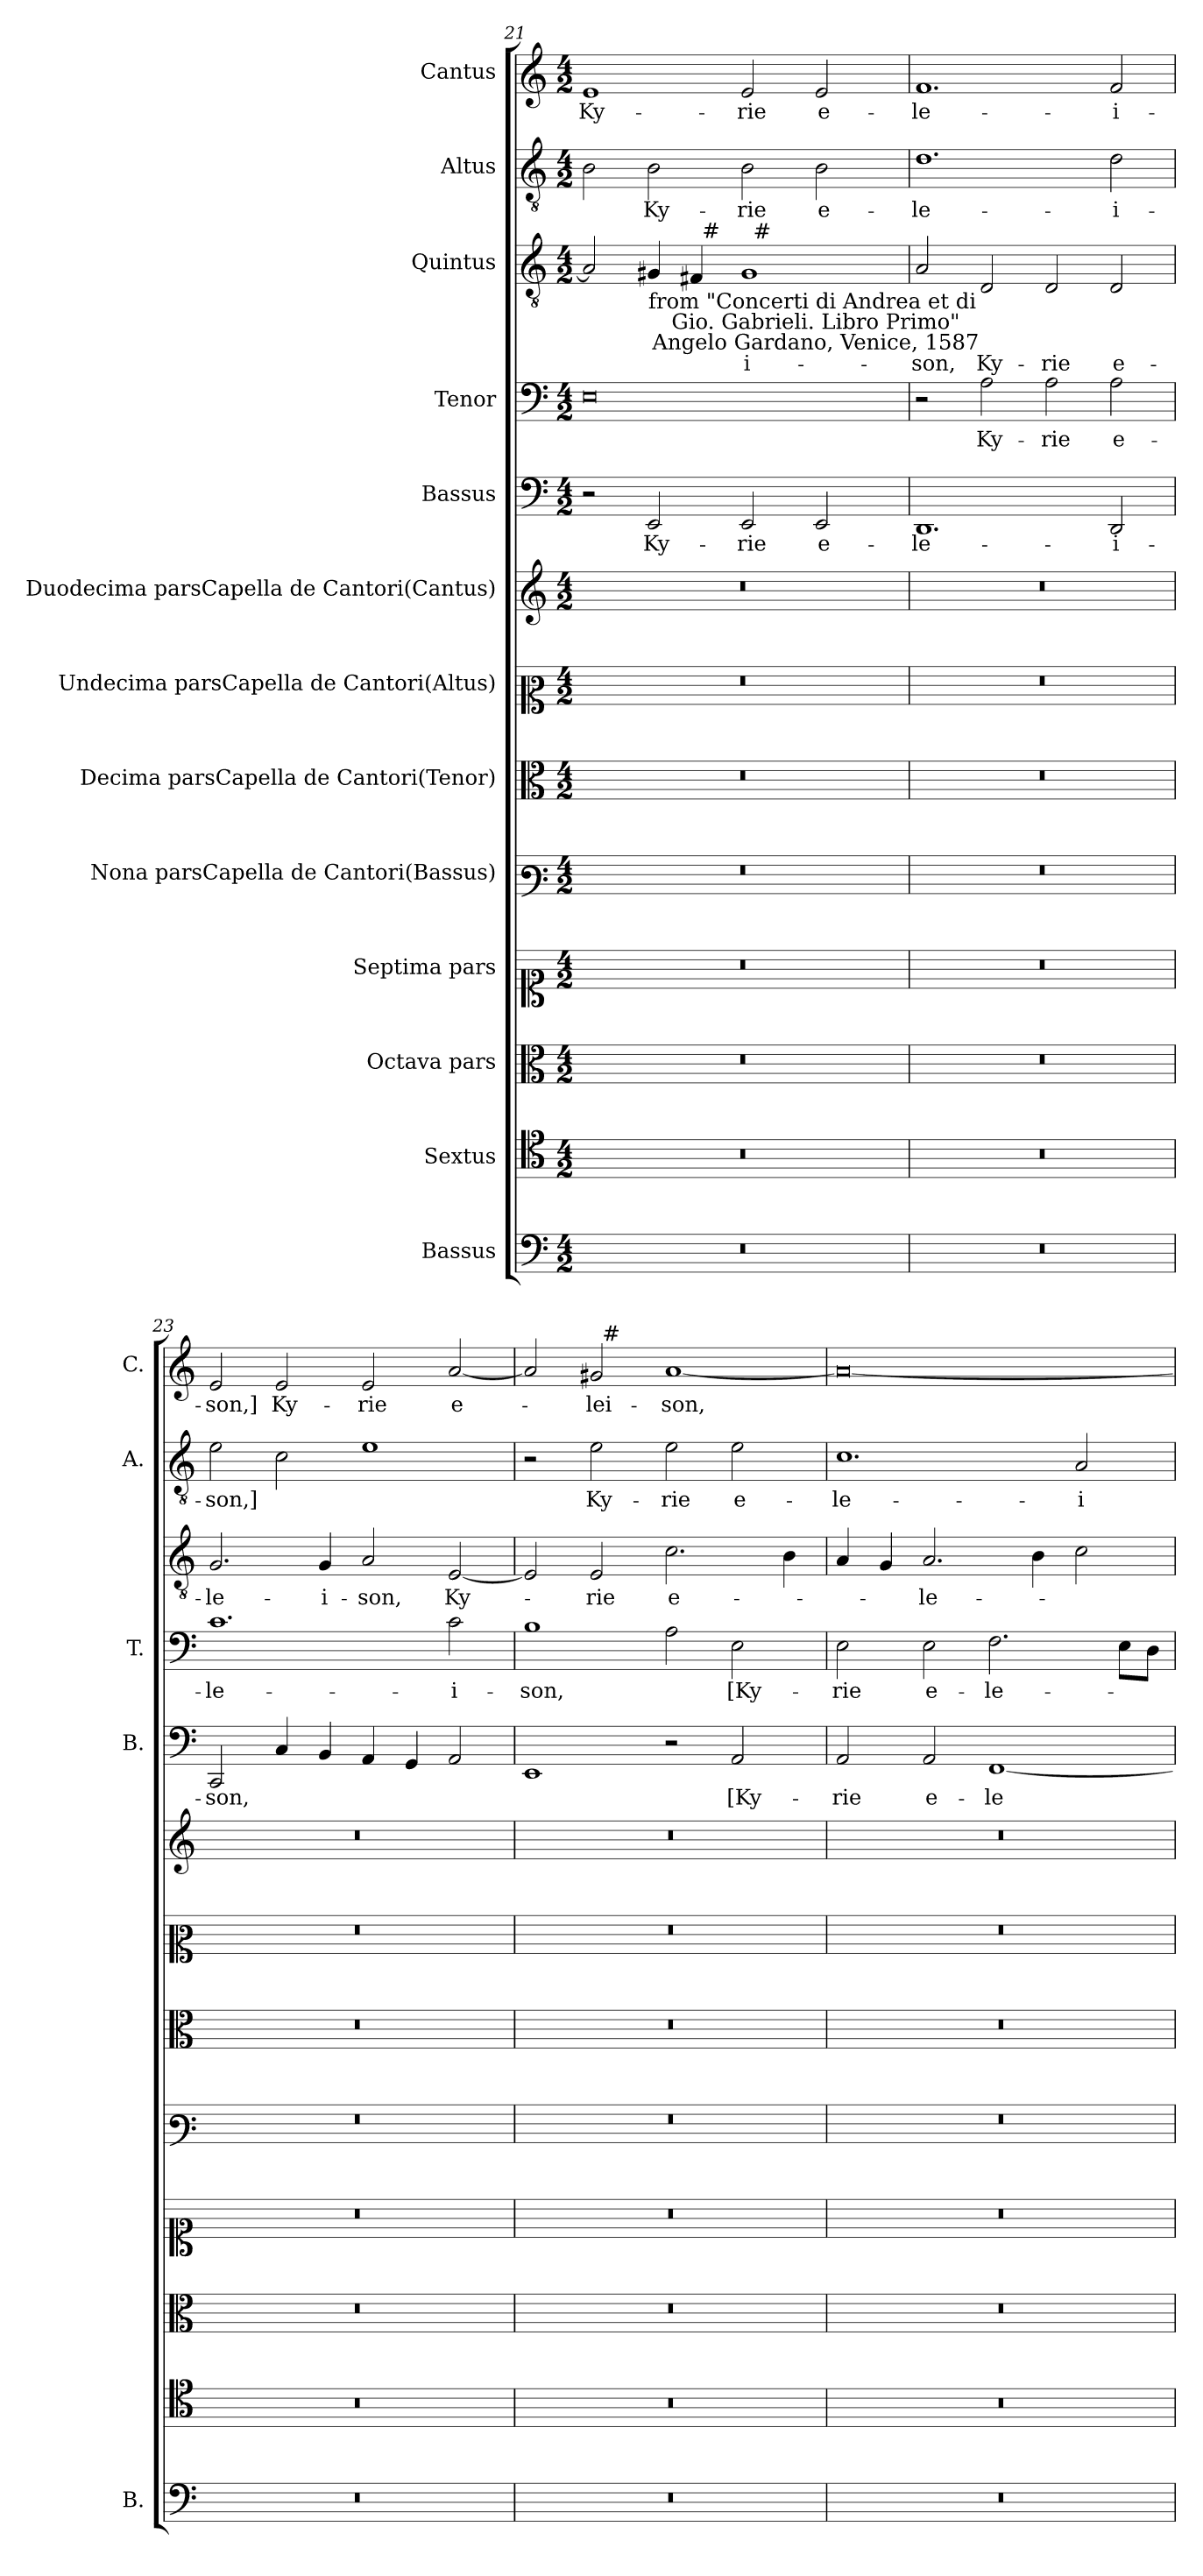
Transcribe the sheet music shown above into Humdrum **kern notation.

**kern	**kern	**kern	**kern	**kern	**kern	**kern	**kern	**kern	**text	**kern	**text	**kern	**text	**kern	**text	**kern	**text
*part13	*part12	*part11	*part10	*part9	*part8	*part7	*part6	*part5	*part5	*part4	*part4	*part3	*part3	*part2	*part2	*part1	*part1
*staff13	*staff12	*staff11	*staff10	*staff9	*staff8	*staff7	*staff6	*staff5	*staff5	*staff4	*staff4	*staff3	*staff3	*staff2	*staff2	*staff1	*staff1
*I"Bassus	*I"Sextus	*I"Octava pars	*I"Septima pars	*I"Nona parsCapella de Cantori(Bassus)	*I"Decima parsCapella de Cantori(Tenor)	*I"Undecima parsCapella de Cantori(Altus)	*I"Duodecima parsCapella de Cantori(Cantus)	*I"Bassus	*	*I"Tenor	*	*I"Quintus	*	*I"Altus	*	*I"Cantus	*
*I'B.	*	*	*	*	*	*	*	*I'B.	*	*I'T.	*	*	*	*I'A.	*	*I'C.	*
*clefF4	*clefC4	*clefC3	*clefC1	*clefF3	*clefC3	*clefC2	*clefG2	*clefF4	*	*clefF4	*	*clefGv2	*	*clefGv2	*	*clefG2	*
*	*	*ITrd7c12	*	*	*ITrd7c12	*ITrd7c12	*	*	*	*	*	*ITrd7c12	*	*ITrd7c12	*	*	*
*k[]	*k[]	*k[]	*k[]	*k[]	*k[]	*k[]	*k[]	*k[]	*	*k[]	*	*k[]	*	*k[]	*	*k[]	*
*a:	*a:	*a:	*a:	*a:	*a:	*a:	*a:	*a:	*	*a:	*	*a:	*	*a:	*	*a:	*
*M4/2	*M4/2	*M4/2	*M4/2	*M4/2	*M4/2	*M4/2	*M4/2	*M4/2	*	*M4/2	*	*M4/2	*	*M4/2	*	*M4/2	*
=21	=21	=21	=21	=21	=21	=21	=21	=21	=21	=21	=21	=21	=21	=21	=21	=21	=21
!LO:N:vis=1	!LO:N:vis=1	!LO:N:vis=1	!LO:N:vis=1	!LO:N:vis=1	!LO:N:vis=1	!LO:N:vis=1	!LO:N:vis=1	!	!	!	!	!	!	!	!	!	!LO:LY:b
*	*	*	*	*	*	*	*	*	*	*	*	*^	*	*	*	*	*
*	*	*	*	*	*	*	*	*	*	*	*	*	*^	*	*	*	*	*
*	*	*	*	*	*	*	*	*	*	*	*	*	*	*^	*	*	*	*	*
0r	0r	0r	0r	0r	0r	0r	0r	2r	.	0E	.	2AA/]	2ryy	1ryy	1.ryy	.	2BB\	.	1e	Ky-
!	!	!	!	!	!	!	!	!	!LO:LY:b	!	!	!	!	!	!	!	!	!LO:LY:b	!	!
.	.	.	.	.	.	.	.	2EE/	Ky-	.	.	4GG#X/	4ryy	.	.	.	2BB\	Ky-	.	.
.	.	.	.	.	.	.	.	.	.	.	.	4FF#/	32ryy	.	.	.	.	.	.	.
!	!	!	!	!	!	!	!	!	!	!	!	!	!LO:TX:a:t=#	!	!	!	!	!	!	!
.	.	.	.	.	.	.	.	.	.	.	.	.	1ryy	.	.	.	.	.	.	.
!	!	!	!	!	!	!	!	!	!LO:LY:b	!	!	!	!	!	!	!LO:LY:b	!	!LO:LY:b	!	!LO:LY:b
.	.	.	.	.	.	.	.	2EE/	-rie	.	.	1GG#	.	32ryy	.	-i-	2BB\	-rie	2e/	-rie
!	!	!	!	!	!	!	!	!	!	!	!	!	!	!LO:TX:a:t=#	!	!	!	!	!	!
.	.	.	.	.	.	.	.	.	.	.	.	.	.	2ryy	.	.	.	.	.	.
!	!	!	!	!	!	!	!	!	!	!	!	!	!	!	!LO:TX:b:cj:t=from "Concerti di Andrea et di \nGio. Gabrieli. Libro Primo"\nAngelo Gardano, Venice, 1587	!	!	!	!	!
!	!	!	!	!	!	!	!	!	!LO:LY:b	!	!	!	!	!	!	!	!	!LO:LY:b	!	!LO:LY:b
.	.	.	.	.	.	.	.	2EE/	e-	.	.	.	.	.	2ryy	.	2BB\	e-	2e/	e-
.	.	.	.	.	.	.	.	.	.	.	.	.	.	4...ryy	.	.	.	.	.	.
.	.	.	.	.	.	.	.	.	.	.	.	.	8..ryy	.	.	.	.	.	.	.
=22	=22	=22	=22	=22	=22	=22	=22	=22	=22	=22	=22	=22	=22	=22	=22	=22	=22	=22	=22	=22
!LO:N:vis=1	!LO:N:vis=1	!LO:N:vis=1	!LO:N:vis=1	!LO:N:vis=1	!LO:N:vis=1	!LO:N:vis=1	!LO:N:vis=1	!	!LO:LY:b	!	!	!	!	!	!	!LO:LY:b	!	!LO:LY:b	!	!LO:LY:b
*	*	*	*	*	*	*	*	*	*	*	*	*v	*v	*v	*v	*	*	*	*	*
0r	0r	0r	0r	0r	0r	0r	0r	1.DD	-le-	2r	.	2AA/	-son,	1.D	-le-	1.f	-le-
!	!	!	!	!	!	!	!	!	!	!	!LO:LY:b	!	!LO:LY:b	!	!	!	!
.	.	.	.	.	.	.	.	.	.	2A\	Ky-	2DD/	Ky-	.	.	.	.
!	!	!	!	!	!	!	!	!	!	!	!LO:LY:b	!	!LO:LY:b	!	!	!	!
.	.	.	.	.	.	.	.	.	.	2A\	-rie	2DD/	-rie	.	.	.	.
!	!	!	!	!	!	!	!	!	!LO:LY:b	!	!LO:LY:b	!	!LO:LY:b	!	!LO:LY:b	!	!LO:LY:b
.	.	.	.	.	.	.	.	2DD/	-i-	2A\	e-	2DD/	e-	2D\	-i-	2f/	-i-
=23	=23	=23	=23	=23	=23	=23	=23	=23	=23	=23	=23	=23	=23	=23	=23	=23	=23
!LO:N:vis=1	!LO:N:vis=1	!LO:N:vis=1	!LO:N:vis=1	!LO:N:vis=1	!LO:N:vis=1	!LO:N:vis=1	!LO:N:vis=1	!	!LO:LY:b	!	!LO:LY:b	!	!LO:LY:b	!	!LO:LY:b	!	!LO:LY:b
0r	0r	0r	0r	0r	0r	0r	0r	2CC/	-son,	1.c	-le-	2.GG/	-le-	2E\	-son,]	2e/	-son,]
!	!	!	!	!	!	!	!	!	!	!	!	!	!	!	!	!	!LO:LY:b
.	.	.	.	.	.	.	.	4C/	.	.	.	.	.	2C\	.	2e/	Ky-
!	!	!	!	!	!	!	!	!	!	!	!	!	!LO:LY:b	!	!	!	!
.	.	.	.	.	.	.	.	4BB/	.	.	.	4GG/	-i-	.	.	.	.
!	!	!	!	!	!	!	!	!	!	!	!	!	!LO:LY:b	!	!	!	!LO:LY:b
.	.	.	.	.	.	.	.	4AA/	.	.	.	2AA/	-son,	1E	.	2e/	-rie
.	.	.	.	.	.	.	.	4GG/	.	.	.	.	.	.	.	.	.
!	!	!	!	!	!	!	!	!	!	!	!LO:LY:b	!	!LO:LY:b	!	!	!	!LO:LY:b
.	.	.	.	.	.	.	.	2AA/	.	2c\	-i-	[<2EE/	Ky-	.	.	[<2a/	e-
=24	=24	=24	=24	=24	=24	=24	=24	=24	=24	=24	=24	=24	=24	=24	=24	=24	=24
!LO:N:vis=1	!LO:N:vis=1	!LO:N:vis=1	!LO:N:vis=1	!LO:N:vis=1	!LO:N:vis=1	!LO:N:vis=1	!LO:N:vis=1	!	!	!	!LO:LY:b	!	!	!	!	!	!
*	*	*	*	*	*	*	*	*	*	*	*	*	*	*	*	*^	*
0r	0r	0r	0r	0r	0r	0r	0r	1EE	.	1B	-son,	2EE/]	.	2r	.	2a/]	2ryy	.
!	!	!	!	!	!	!	!	!	!	!	!	!	!LO:LY:b	!	!LO:LY:b	!	!	!LO:LY:b
.	.	.	.	.	.	.	.	.	.	.	.	2EE/	-rie	2E\	Ky-	2g#/	32ryy	-lei-
!	!	!	!	!	!	!	!	!	!	!	!	!	!	!	!	!	!LO:TX:a:t=#	!
.	.	.	.	.	.	.	.	.	.	.	.	.	.	.	.	.	1ryy	.
!	!	!	!	!	!	!	!	!	!	!	!	!	!LO:LY:b	!	!LO:LY:b	!	!	!LO:LY:b
.	.	.	.	.	.	.	.	2r	.	2A\	.	2.C\	e-	2E\	-rie	[<1a	.	-son,
!	!	!	!	!	!	!	!	!	!LO:LY:b	!	!LO:LY:b	!	!	!	!LO:LY:b	!	!	!
.	.	.	.	.	.	.	.	2AA/	[Ky-	2E\	[Ky-	.	.	2E\	e-	.	.	.
.	.	.	.	.	.	.	.	.	.	.	.	.	.	.	.	.	4...ryy	.
.	.	.	.	.	.	.	.	.	.	.	.	4BB\	.	.	.	.	.	.
!!LO:LB:g=z
=25	=25	=25	=25	=25	=25	=25	=25	=25	=25	=25	=25	=25	=25	=25	=25	=25	=25	=25
!LO:N:vis=1	!LO:N:vis=1	!LO:N:vis=1	!LO:N:vis=1	!LO:N:vis=1	!LO:N:vis=1	!LO:N:vis=1	!LO:N:vis=1	!	!LO:LY:b	!	!LO:LY:b	!	!	!	!LO:LY:b	!	!	!
*	*	*	*	*	*	*	*	*	*	*	*	*	*	*	*	*v	*v	*
0r	0r	0r	0r	0r	0r	0r	0r	2AA/	-rie	2E\	-rie	4AA/	.	1.C	-le-	0a_	.
.	.	.	.	.	.	.	.	.	.	.	.	4GG/	.	.	.	.	.
!	!	!	!	!	!	!	!	!	!LO:LY:b	!	!LO:LY:b	!	!LO:LY:b	!	!	!	!
.	.	.	.	.	.	.	.	2AA/	e-	2E\	e-	2.AA/	-le-	.	.	.	.
!	!	!	!	!	!	!	!	!	!LO:LY:b	!	!LO:LY:b	!	!	!	!	!	!
.	.	.	.	.	.	.	.	[<1FF	-le-	2.F\	-le-	.	.	.	.	.	.
.	.	.	.	.	.	.	.	.	.	.	.	4BB\	.	.	.	.	.
!	!	!	!	!	!	!	!	!	!	!	!	!	!	!	!LO:LY:b	!	!
.	.	.	.	.	.	.	.	.	.	.	.	2C\	.	2AA/	-i-	.	.
.	.	.	.	.	.	.	.	.	.	8E\L	.	.	.	.	.	.	.
.	.	.	.	.	.	.	.	.	.	8D\J	.	.	.	.	.	.	.
=	=	=	=	=	=	=	=	=	=	=	=	=	=	=	=	=	=
*-	*-	*-	*-	*-	*-	*-	*-	*-	*-	*-	*-	*-	*-	*-	*-	*-	*-
